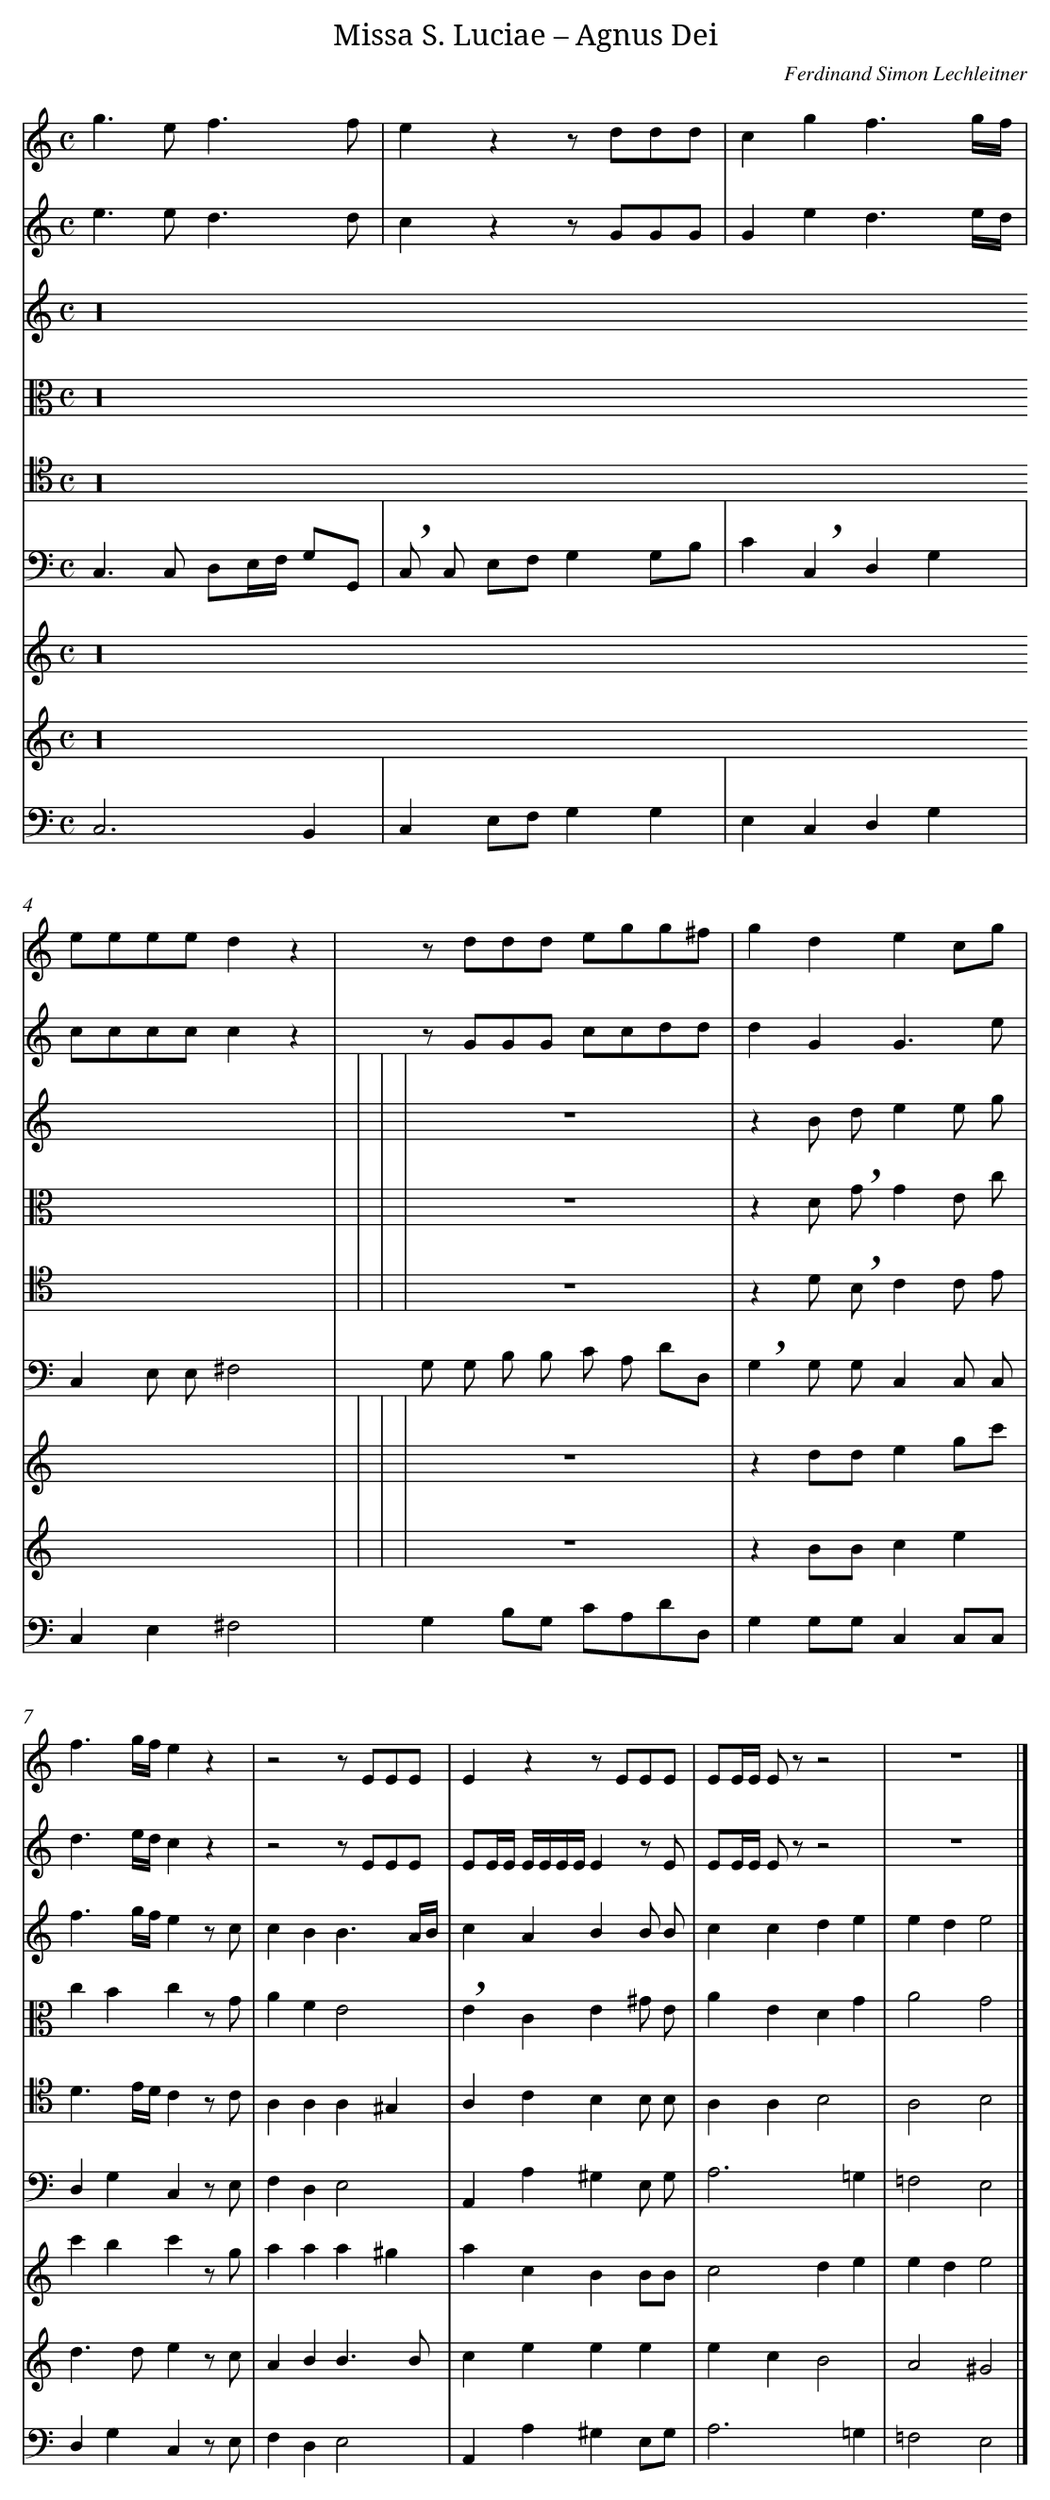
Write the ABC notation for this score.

X:1
T: Missa S. Luciae – Agnus Dei
C: Ferdinand Simon Lechleitner
L: 1/8
M: C
V: 1 clef=treble
V: 2 clef=treble
V: 3
V: 4 clef=alto
V: 5 clef=tenor
V: 6 clef=bass
V: 7 clef=treble
V: 8 clef=treble
V: 9 clef=bass
K: C
[V:1] g2>e2f3f |
[V:2] e2>e2d3d |
[V:3] z32 |
[V:4] z32 |
[V:5] z32 |
[V:6] C,2>C,2 D,E,/F,/ G,G,, |
[V:7] z32 |
[V:8] z32 |
[V:9] C,6B,,2 |
[V:1] e2z2z ddd |
[V:2] c2z2z GGG |
[V:3]  |
[V:4]  |
[V:5]  |
[V:6] !breath!C, C, E,F,G,2G,B, |
[V:7]  |
[V:8]  |
[V:9] C,2E,F,G,2G,2 |
[V:1] c2g2f3g/f/ |
[V:2] G2e2d3e/d/ |
[V:3]  |
[V:4]  |
[V:5]  |
[V:6] C2!breath!C,2D,2G,2 |
[V:7]  |
[V:8]  |
[V:9] E,2C,2D,2G,2 |
[V:1] eeeed2z2 |
[V:2] ccccc2z2 |
[V:3]  |
[V:4]  |
[V:5]  |
[V:6] C,2E, E,^F,4 |
[V:7]  |
[V:8]  |
[V:9] C,2E,2^F,4 |
[V:1] z ddd egg^f |
[V:2] z GGG ccdd |
[V:3] z8 |
[V:4] z8 |
[V:5] z8 |
[V:6] G, G, B, B, C A, DD, |
[V:7] z8 |
[V:8] z8 |
[V:9] G,2B,G, CA,DD, |
[V:1] g2d2e2cg |
[V:2] d2G2G3e |
[V:3] z2B de2e g |
[V:4] z2D !breath!GG2E c |
[V:5] z2D !breath!B,C2C E |
[V:6] !breath!G,2G, G,C,2C, C, |
[V:7] z2dde2gc' |
[V:8] z2BBc2e2 |
[V:9] G,2G,G,C,2C,C, |
[V:1] f3g/f/e2z2 |
[V:2] d3e/d/c2z2 |
[V:3] f3g/f/e2z c |
[V:4] c2B2c2z G |
[V:5] D3E/D/C2z C |
[V:6] D,2G,2C,2z E, |
[V:7] c'2b2c'2z g |
[V:8] d2>d2e2z c |
[V:9] D,2G,2C,2z E, |
[V:1] z4z EEE |
[V:2] z4z EEE |
[V:3] c2B2B3A/B/ |
[V:4] A2F2E4 |
[V:5] A,2A,2A,2^G,2 |
[V:6] F,2D,2E,4 |
[V:7] a2a2a2^g2 |
[V:8] A2B2B3B |
[V:9] F,2D,2E,4 |
[V:1] E2z2z EEE |
[V:2] EE/E/ E/E/E/E/E2z E |
[V:3] c2A2B2B B |
[V:4] !breath!E2C2E2^G E |
[V:5] A,2C2B,2B, B, |
[V:6] A,,2A,2^G,2E, G, |
[V:7] a2c2B2BB |
[V:8] c2e2e2e2 |
[V:9] A,,2A,2^G,2E,G, |
[V:1] EE/E/ E zz4 |
[V:2] EE/E/ E zz4 |
[V:3] c2c2d2e2 |
[V:4] A2E2D2G2 |
[V:5] A,2A,2B,4 |
[V:6] A,6=G,2 |
[V:7] c4d2e2 |
[V:8] e2c2B4 |
[V:9] A,6=G,2 |
[V:1] z8 |]
[V:2] z8 |]
[V:3] e2d2e4 |]
[V:4] A4G4 |]
[V:5] A,4B,4 |]
[V:6] =F,4E,4 |]
[V:7] e2d2e4 |]
[V:8] A4^G4 |]
[V:9] =F,4E,4 |]
